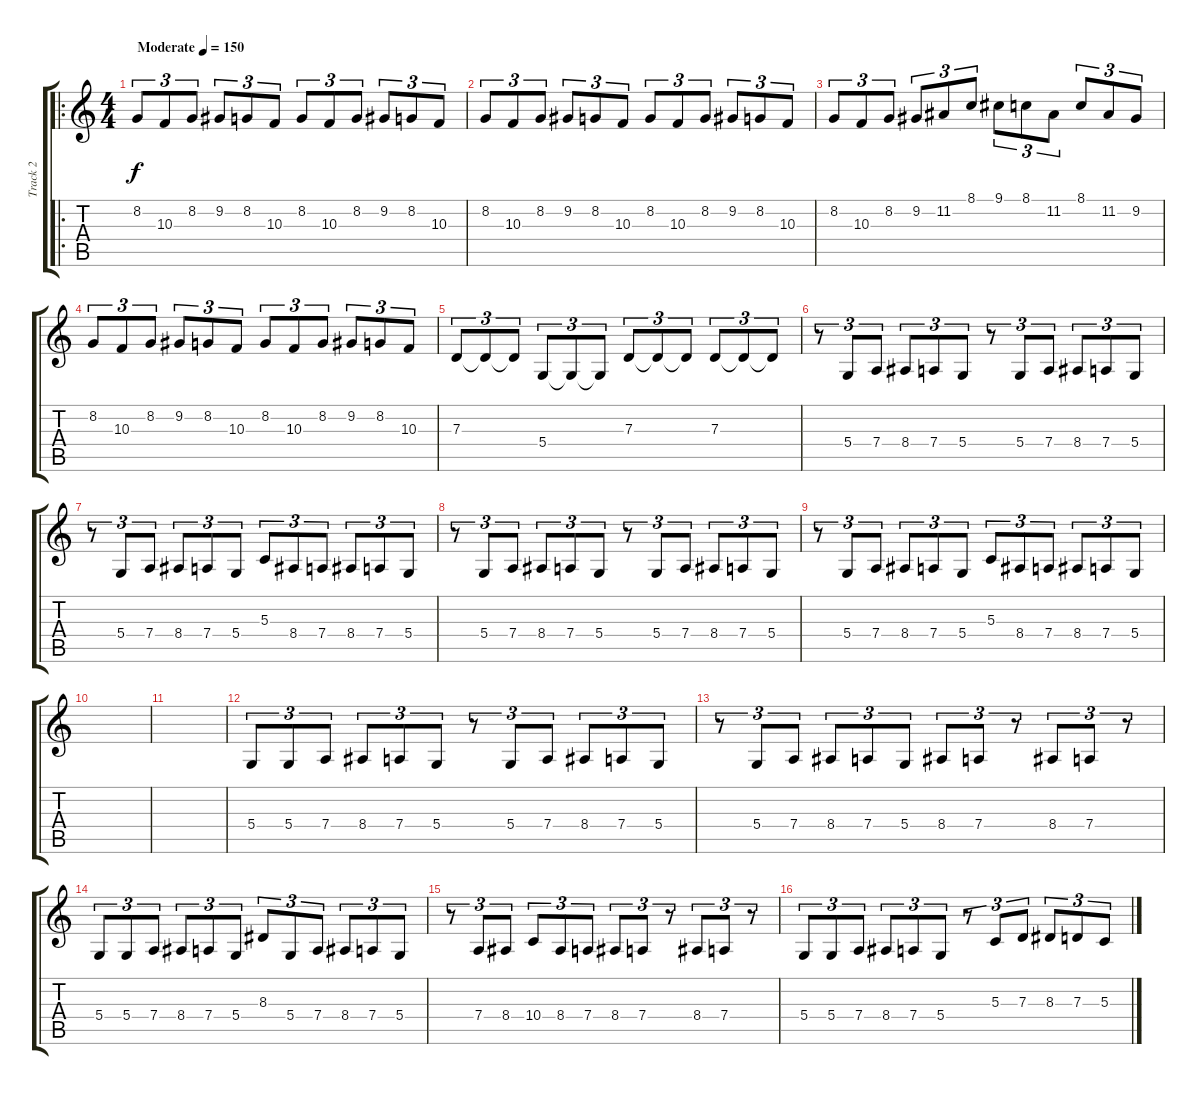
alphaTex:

\track ("Track 2" "Track 2") {instrument lead5charang}
\staff {score tabs}
\tuning (E4 B3 G3 D3 A2 E2) {hide}
\ro
\ts (4 4)
\tempo (150 "Moderate")
\clef g2
\ks c
8.2.8{tu (3 2) dy f instrument lead5charang} 10.3.8{tu (3 2)} 8.2.8{tu (3 2)} 9.2.8{tu (3 2)} 8.2.8{tu (3 2)} 10.3.8{tu (3 2)} 8.2.8{tu (3 2)} 10.3.8{tu (3 2)} 8.2.8{tu (3 2)} 9.2.8{tu (3 2)} 8.2.8{tu (3 2)} 10.3.8{tu (3 2)} |
8.2.8{tu (3 2)} 10.3.8{tu (3 2)} 8.2.8{tu (3 2)} 9.2.8{tu (3 2)} 8.2.8{tu (3 2)} 10.3.8{tu (3 2)} 8.2.8{tu (3 2)} 10.3.8{tu (3 2)} 8.2.8{tu (3 2)} 9.2.8{tu (3 2)} 8.2.8{tu (3 2)} 10.3.8{tu (3 2)} |
8.2.8{tu (3 2)} 10.3.8{tu (3 2)} 8.2.8{tu (3 2)} 9.2.8{tu (3 2)} 11.2.8{tu (3 2)} 8.1.8{tu (3 2)} 9.1.8{tu (3 2)} 8.1.8{tu (3 2)} 11.2.8{tu (3 2)} 8.1.8{tu (3 2)} 11.2.8{tu (3 2)} 9.2.8{tu (3 2)} |
8.2.8{tu (3 2)} 10.3.8{tu (3 2)} 8.2.8{tu (3 2)} 9.2.8{tu (3 2)} 8.2.8{tu (3 2)} 10.3.8{tu (3 2)} 8.2.8{tu (3 2)} 10.3.8{tu (3 2)} 8.2.8{tu (3 2)} 9.2.8{tu (3 2)} 8.2.8{tu (3 2)} 10.3.8{tu (3 2)} |
7.3.8{tu (3 2)} 7.3{t}.8{tu (3 2)} 7.3{t}.8{tu (3 2)} 5.4.8{tu (3 2)} 5.4{t}.8{tu (3 2)} 5.4{t}.8{tu (3 2)} 7.3.8{tu (3 2)} 7.3{t}.8{tu (3 2)} 7.3{t}.8{tu (3 2)} 7.3.8{tu (3 2)} 7.3{t}.8{tu (3 2)} 7.3{t}.8{tu (3 2)} |
r.8{tu (3 2)} 5.4.8{tu (3 2)} 7.4.8{tu (3 2)} 8.4.8{tu (3 2)} 7.4.8{tu (3 2)} 5.4.8{tu (3 2)} r.8{tu (3 2)} 5.4.8{tu (3 2)} 7.4.8{tu (3 2)} 8.4.8{tu (3 2)} 7.4.8{tu (3 2)} 5.4.8{tu (3 2)} |
r.8{tu (3 2)} 5.4.8{tu (3 2)} 7.4.8{tu (3 2)} 8.4.8{tu (3 2)} 7.4.8{tu (3 2)} 5.4.8{tu (3 2)} 5.3.8{tu (3 2)} 8.4.8{tu (3 2)} 7.4.8{tu (3 2)} 8.4.8{tu (3 2)} 7.4.8{tu (3 2)} 5.4.8{tu (3 2)} |
r.8{tu (3 2)} 5.4.8{tu (3 2)} 7.4.8{tu (3 2)} 8.4.8{tu (3 2)} 7.4.8{tu (3 2)} 5.4.8{tu (3 2)} r.8{tu (3 2)} 5.4.8{tu (3 2)} 7.4.8{tu (3 2)} 8.4.8{tu (3 2)} 7.4.8{tu (3 2)} 5.4.8{tu (3 2)} |
r.8{tu (3 2)} 5.4.8{tu (3 2)} 7.4.8{tu (3 2)} 8.4.8{tu (3 2)} 7.4.8{tu (3 2)} 5.4.8{tu (3 2)} 5.3.8{tu (3 2)} 8.4.8{tu (3 2)} 7.4.8{tu (3 2)} 8.4.8{tu (3 2)} 7.4.8{tu (3 2)} 5.4.8{tu (3 2)} |
|
|
5.4.8{tu (3 2)} 5.4.8{tu (3 2)} 7.4.8{tu (3 2)} 8.4.8{tu (3 2)} 7.4.8{tu (3 2)} 5.4.8{tu (3 2)} r.8{tu (3 2)} 5.4.8{tu (3 2)} 7.4.8{tu (3 2)} 8.4.8{tu (3 2)} 7.4.8{tu (3 2)} 5.4.8{tu (3 2)} |
r.8{tu (3 2)} 5.4.8{tu (3 2)} 7.4.8{tu (3 2)} 8.4.8{tu (3 2)} 7.4.8{tu (3 2)} 5.4.8{tu (3 2)} 8.4.8{tu (3 2)} 7.4.8{tu (3 2)} r.8{tu (3 2)} 8.4.8{tu (3 2)} 7.4.8{tu (3 2)} r.8{tu (3 2)} |
5.4.8{tu (3 2)} 5.4.8{tu (3 2)} 7.4.8{tu (3 2)} 8.4.8{tu (3 2)} 7.4.8{tu (3 2)} 5.4.8{tu (3 2)} 8.3.8{tu (3 2)} 5.4.8{tu (3 2)} 7.4.8{tu (3 2)} 8.4.8{tu (3 2)} 7.4.8{tu (3 2)} 5.4.8{tu (3 2)} |
r.8{tu (3 2)} 7.4.8{tu (3 2)} 8.4.8{tu (3 2)} 10.4.8{tu (3 2)} 8.4.8{tu (3 2)} 7.4.8{tu (3 2)} 8.4.8{tu (3 2)} 7.4.8{tu (3 2)} r.8{tu (3 2)} 8.4.8{tu (3 2)} 7.4.8{tu (3 2)} r.8{tu (3 2)} |
5.4.8{tu (3 2)} 5.4.8{tu (3 2)} 7.4.8{tu (3 2)} 8.4.8{tu (3 2)} 7.4.8{tu (3 2)} 5.4.8{tu (3 2)} r.8{tu (3 2)} 5.3.8{tu (3 2)} 7.3.8{tu (3 2)} 8.3.8{tu (3 2)} 7.3.8{tu (3 2)} 5.3.8{tu (3 2)}
